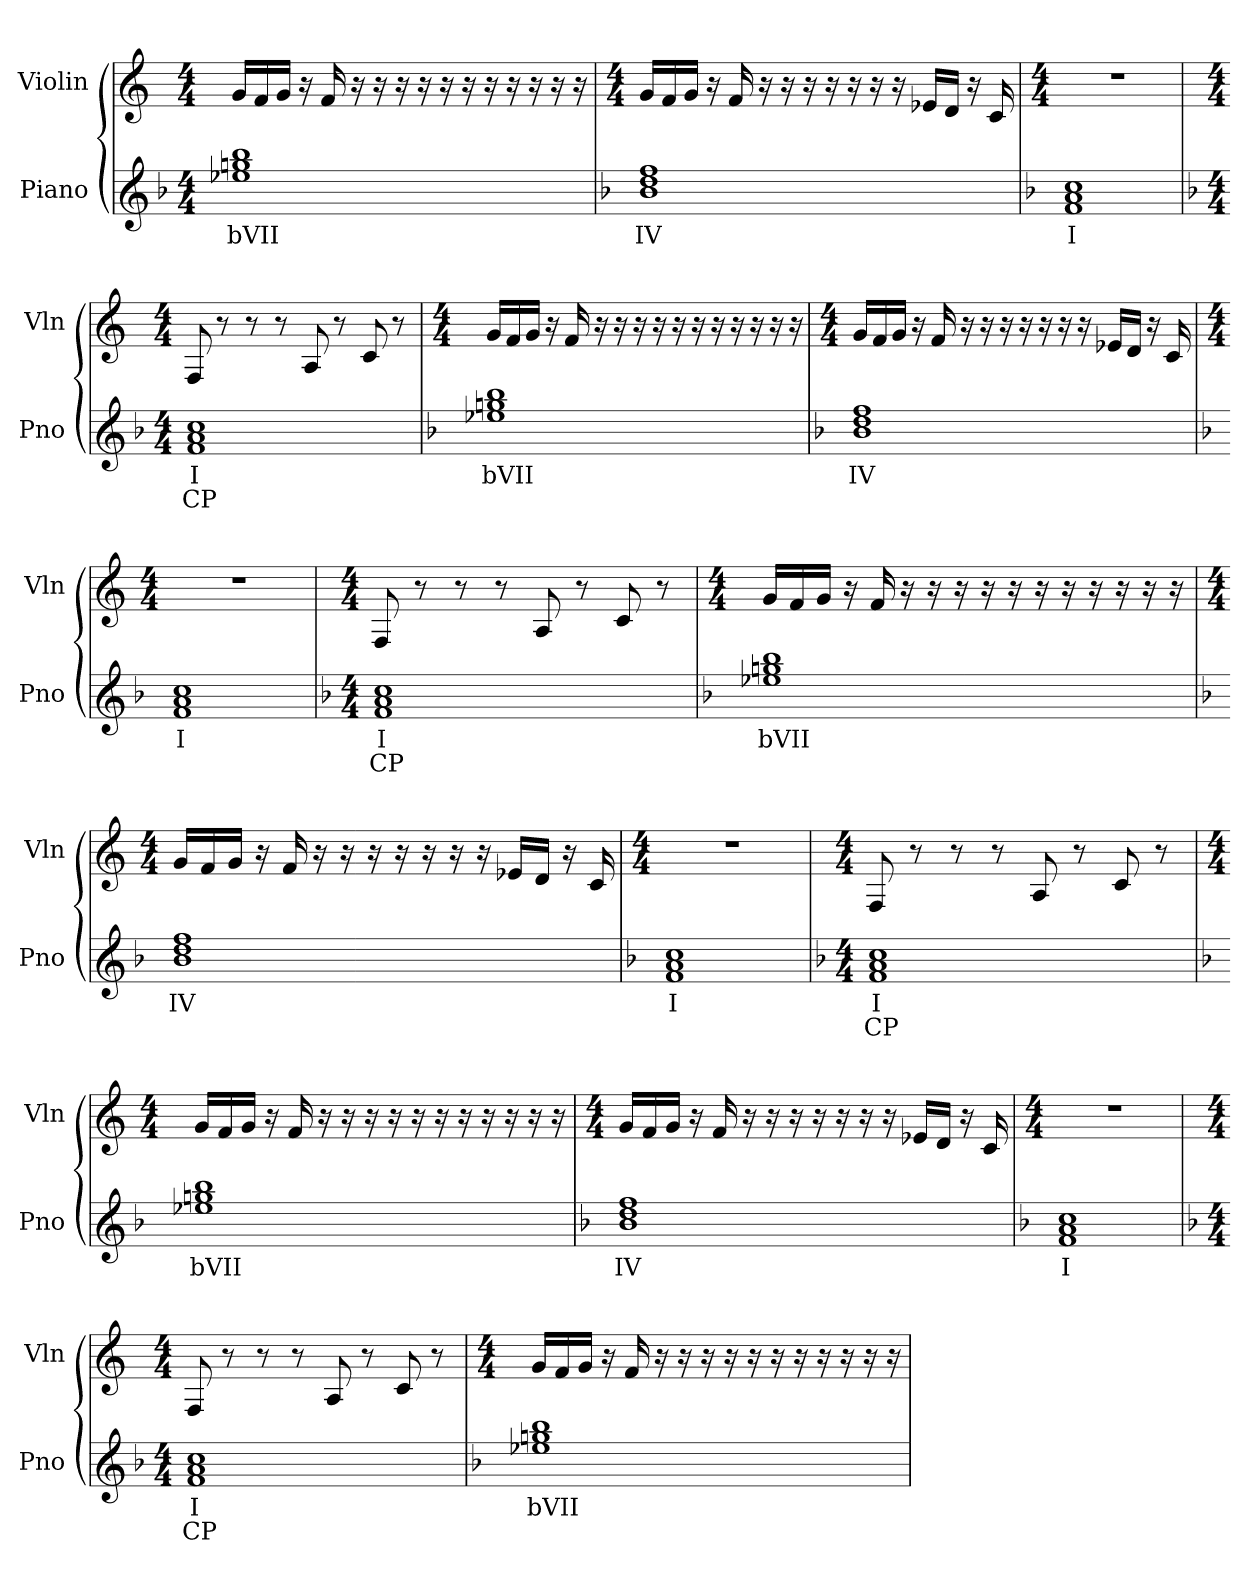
**kern	**text	**text	**kern
*part2	*part2	*part2	*part1
*staff2	*staff2	*staff2	*staff1
*I"Piano	*	*	*I"Violin
*I'Pno	*	*	*I'Vln
*k[b-]	*	*	*
*F:	*	*	*
*M4/4	*	*	*M4/4
=	=	=	=
1ee-X 1ggn 1bb-	bVII	.	16gLL
.	.	.	16f
.	.	.	16gJJ
.	.	.	16r
.	.	.	16f
.	.	.	16r
.	.	.	16r
.	.	.	16r
.	.	.	16r
.	.	.	16r
.	.	.	16r
.	.	.	16r
.	.	.	16r
.	.	.	16r
.	.	.	16r
.	.	.	16r
=	=	=	=
*k[b-]	*	*	*
*F:	*	*	*
*	*	*	*M4/4
1b- 1dd 1ff	IV	.	16gLL
.	.	.	16f
.	.	.	16gJJ
.	.	.	16r
.	.	.	16f
.	.	.	16r
.	.	.	16r
.	.	.	16r
.	.	.	16r
.	.	.	16r
.	.	.	16r
.	.	.	16r
.	.	.	16e-XLL
.	.	.	16dJJ
.	.	.	16r
.	.	.	16c
=	=	=	=
*k[b-]	*	*	*
*F:	*	*	*
*	*	*	*M4/4
1f 1a 1cc	I	.	1r
=	=	=	=
*k[b-]	*	*	*
*F:	*	*	*
*M4/4	*	*	*M4/4
1f 1a 1cc	I	CP	8F
.	.	.	8r
.	.	.	8r
.	.	.	8r
.	.	.	8A
.	.	.	8r
.	.	.	8c
.	.	.	8r
=	=	=	=
*k[b-]	*	*	*
*F:	*	*	*
*	*	*	*M4/4
1ee-X 1ggn 1bb-	bVII	.	16gLL
.	.	.	16f
.	.	.	16gJJ
.	.	.	16r
.	.	.	16f
.	.	.	16r
.	.	.	16r
.	.	.	16r
.	.	.	16r
.	.	.	16r
.	.	.	16r
.	.	.	16r
.	.	.	16r
.	.	.	16r
.	.	.	16r
.	.	.	16r
=	=	=	=
*k[b-]	*	*	*
*F:	*	*	*
*	*	*	*M4/4
1b- 1dd 1ff	IV	.	16gLL
.	.	.	16f
.	.	.	16gJJ
.	.	.	16r
.	.	.	16f
.	.	.	16r
.	.	.	16r
.	.	.	16r
.	.	.	16r
.	.	.	16r
.	.	.	16r
.	.	.	16r
.	.	.	16e-XLL
.	.	.	16dJJ
.	.	.	16r
.	.	.	16c
=	=	=	=
*k[b-]	*	*	*
*F:	*	*	*
*	*	*	*M4/4
1f 1a 1cc	I	.	1r
=	=	=	=
*k[b-]	*	*	*
*F:	*	*	*
*M4/4	*	*	*M4/4
1f 1a 1cc	I	CP	8F
.	.	.	8r
.	.	.	8r
.	.	.	8r
.	.	.	8A
.	.	.	8r
.	.	.	8c
.	.	.	8r
=	=	=	=
*k[b-]	*	*	*
*F:	*	*	*
*	*	*	*M4/4
1ee-X 1ggn 1bb-	bVII	.	16gLL
.	.	.	16f
.	.	.	16gJJ
.	.	.	16r
.	.	.	16f
.	.	.	16r
.	.	.	16r
.	.	.	16r
.	.	.	16r
.	.	.	16r
.	.	.	16r
.	.	.	16r
.	.	.	16r
.	.	.	16r
.	.	.	16r
.	.	.	16r
=	=	=	=
*k[b-]	*	*	*
*F:	*	*	*
*	*	*	*M4/4
1b- 1dd 1ff	IV	.	16gLL
.	.	.	16f
.	.	.	16gJJ
.	.	.	16r
.	.	.	16f
.	.	.	16r
.	.	.	16r
.	.	.	16r
.	.	.	16r
.	.	.	16r
.	.	.	16r
.	.	.	16r
.	.	.	16e-XLL
.	.	.	16dJJ
.	.	.	16r
.	.	.	16c
=	=	=	=
*k[b-]	*	*	*
*F:	*	*	*
*	*	*	*M4/4
1f 1a 1cc	I	.	1r
=	=	=	=
*k[b-]	*	*	*
*F:	*	*	*
*M4/4	*	*	*M4/4
1f 1a 1cc	I	CP	8F
.	.	.	8r
.	.	.	8r
.	.	.	8r
.	.	.	8A
.	.	.	8r
.	.	.	8c
.	.	.	8r
=	=	=	=
*k[b-]	*	*	*
*F:	*	*	*
*	*	*	*M4/4
1ee-X 1ggn 1bb-	bVII	.	16gLL
.	.	.	16f
.	.	.	16gJJ
.	.	.	16r
.	.	.	16f
.	.	.	16r
.	.	.	16r
.	.	.	16r
.	.	.	16r
.	.	.	16r
.	.	.	16r
.	.	.	16r
.	.	.	16r
.	.	.	16r
.	.	.	16r
.	.	.	16r
=	=	=	=
*k[b-]	*	*	*
*F:	*	*	*
*	*	*	*M4/4
1b- 1dd 1ff	IV	.	16gLL
.	.	.	16f
.	.	.	16gJJ
.	.	.	16r
.	.	.	16f
.	.	.	16r
.	.	.	16r
.	.	.	16r
.	.	.	16r
.	.	.	16r
.	.	.	16r
.	.	.	16r
.	.	.	16e-XLL
.	.	.	16dJJ
.	.	.	16r
.	.	.	16c
=	=	=	=
*k[b-]	*	*	*
*F:	*	*	*
*	*	*	*M4/4
1f 1a 1cc	I	.	1r
=	=	=	=
*k[b-]	*	*	*
*F:	*	*	*
*M4/4	*	*	*M4/4
1f 1a 1cc	I	CP	8F
.	.	.	8r
.	.	.	8r
.	.	.	8r
.	.	.	8A
.	.	.	8r
.	.	.	8c
.	.	.	8r
=	=	=	=
*k[b-]	*	*	*
*F:	*	*	*
*	*	*	*M4/4
1ee-X 1ggn 1bb-	bVII	.	16gLL
.	.	.	16f
.	.	.	16gJJ
.	.	.	16r
.	.	.	16f
.	.	.	16r
.	.	.	16r
.	.	.	16r
.	.	.	16r
.	.	.	16r
.	.	.	16r
.	.	.	16r
.	.	.	16r
.	.	.	16r
.	.	.	16r
.	.	.	16r
=	=	=	=
*-	*-	*-	*-
